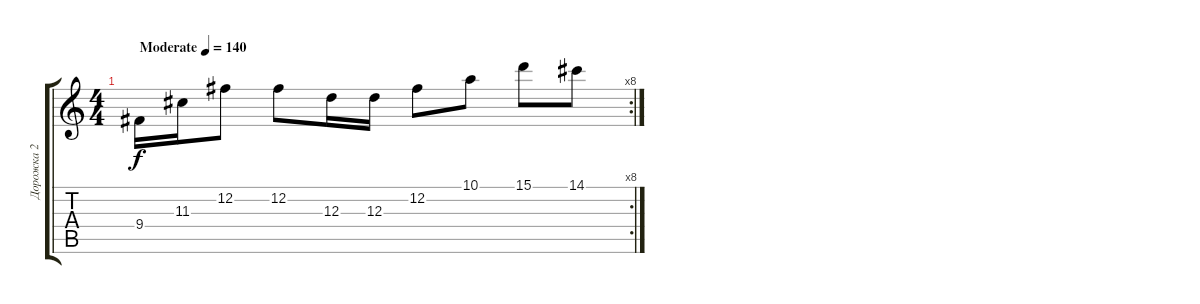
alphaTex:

\track ("Дорожка 2" "Дорожка 2") {instrument overdrivenguitar}
\staff {score tabs}
\tuning (B3 Gb3 D3 A2 E2 B1) {hide}
\rc 8
\ts (4 4)
\tempo (140 "Moderate")
\clef g2
\ks c
9.4.16{dy f instrument overdrivenguitar} 11.3.16 12.2.8 12.2.8 12.3.16 12.3.16 12.2.8 10.1.8 15.1.8 14.1.8
